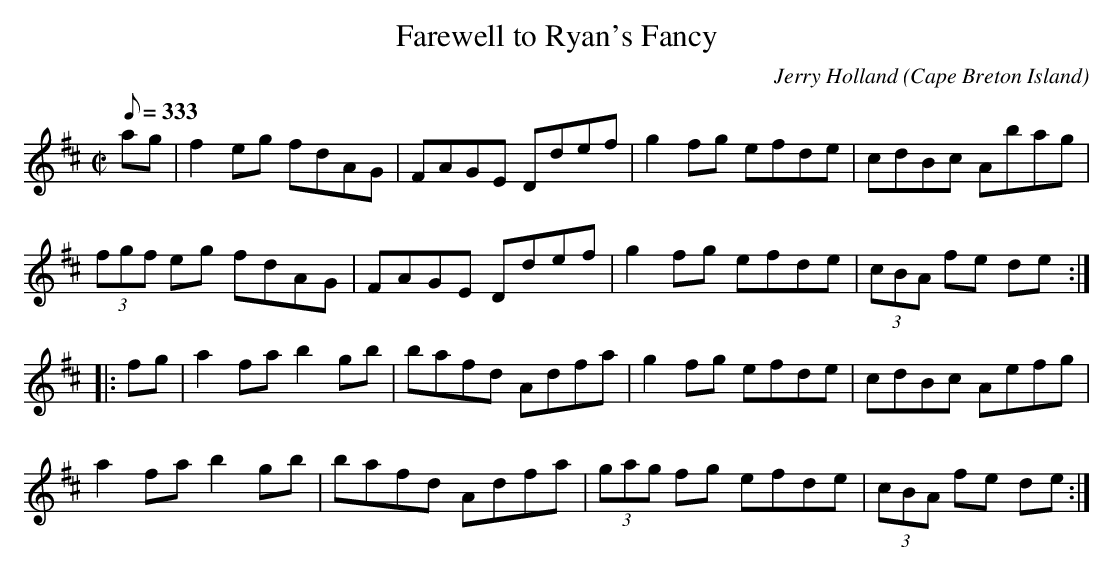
X:1
T:Farewell to Ryan's Fancy
C:Jerry Holland
O:Cape Breton Island
L:1/8
Q:333
M:C|
K:D
ag|f2 eg fdAG|FAGE Ddef|g2 fg efde|cdBc Abag|
(3fgf eg fdAG|FAGE Ddef|g2 fg efde|(3cBA fe de:|
|:fg|a2 fa b2 gb|bafd Adfa|g2 fg efde|cdBc Aefg|
a2 fa b2 gb|bafd Adfa|(3gag fg efde|(3cBA fe de:|
